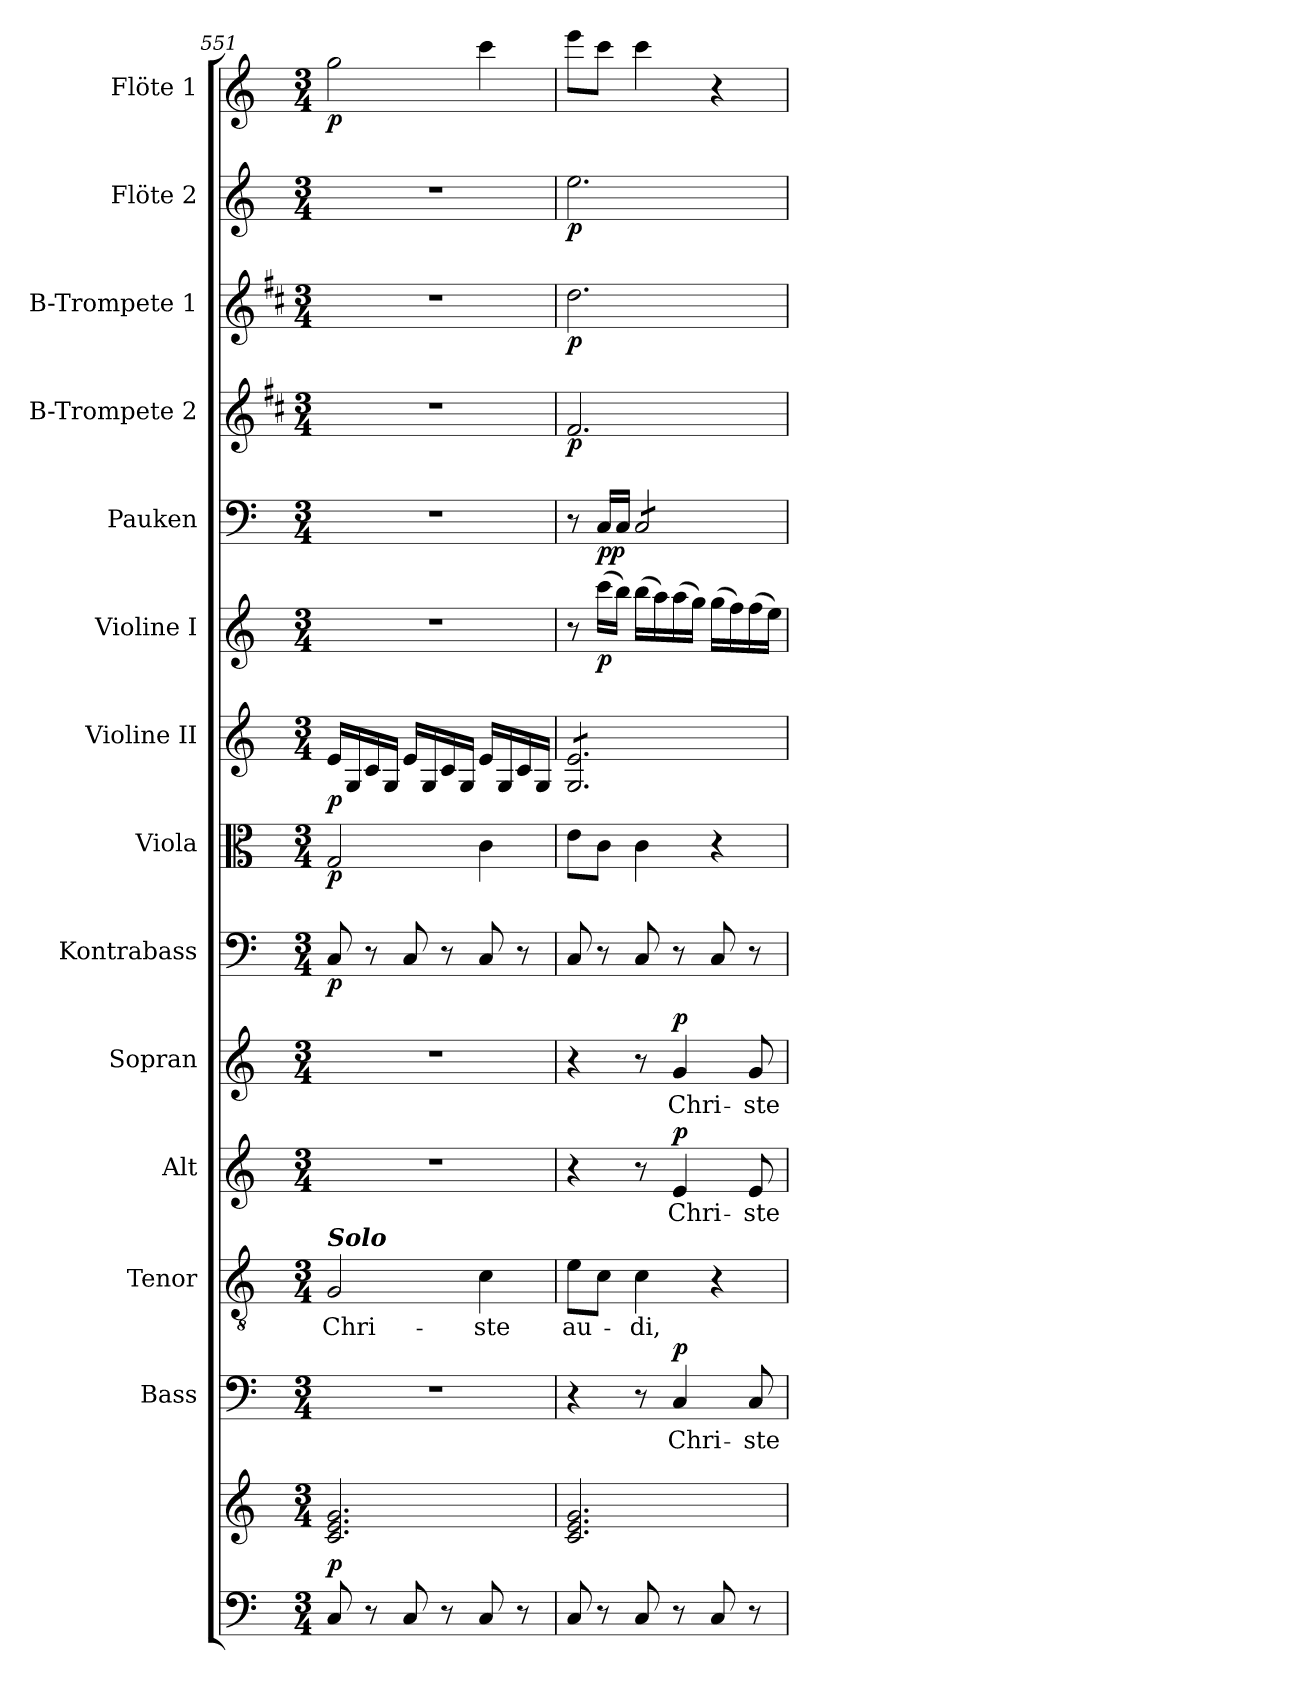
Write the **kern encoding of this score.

**kern	**kern	**dynam	**kern	**text	**dynam	**kern	**text	**kern	**text	**dynam	**kern	**text	**dynam	**kern	**dynam	**kern	**dynam	**kern	**dynam	**kern	**dynam	**kern	**dynam	**kern	**dynam	**kern	**dynam	**kern	**dynam	**kern	**dynam
*part14	*part14	*part14	*part13	*part13	*part13	*part12	*part12	*part11	*part11	*part11	*part10	*part10	*part10	*part9	*part9	*part8	*part8	*part7	*part7	*part6	*part6	*part5	*part5	*part4	*part4	*part3	*part3	*part2	*part2	*part1	*part1
*staff15	*staff14	*staff14/15	*staff13	*staff13	*staff13	*staff12	*staff12	*staff11	*staff11	*staff11	*staff10	*staff10	*staff10	*staff9	*staff9	*staff8	*staff8	*staff7	*staff7	*staff6	*staff6	*staff5	*staff5	*staff4	*staff4	*staff3	*staff3	*staff2	*staff2	*staff1	*staff1
*	*	*	*I"Bass	*	*	*I"Tenor	*	*I"Alt	*	*	*I"Sopran	*	*	*I"Kontrabass	*	*I"Viola	*	*I"Violine II	*	*I"Violine I	*	*I"Pauken	*	*I"B-Trompete 2	*	*I"B-Trompete 1	*	*I"Flöte 2	*	*I"Flöte 1	*
*	*	*	*I'B.	*	*	*I'T.	*	*I'A.	*	*	*I'S.	*	*	*I'Kb.	*	*I'Vla.	*	*I'Vl. II	*	*I'Vl. I	*	*I'Pk.	*	*I'B Trp. 2	*	*I'B Trp. 1	*	*I'Fl. 2	*	*I'Fl. 1	*
*clefF4	*clefG2	*	*clefF4	*	*	*clefGv2	*	*clefG2	*	*	*clefG2	*	*	*clefF4	*	*clefC3	*	*clefG2	*	*clefG2	*	*clefF4	*	*clefG2	*	*clefG2	*	*clefG2	*	*clefG2	*
*	*	*	*	*	*	*	*	*	*	*	*	*	*	*ITrd7c12	*	*	*	*	*	*	*	*	*	*ITrd1c2	*	*ITrd1c2	*	*	*	*	*
*k[]	*k[]	*	*k[]	*	*	*k[]	*	*k[]	*	*	*k[]	*	*	*k[]	*	*k[]	*	*k[]	*	*k[]	*	*k[]	*	*k[]	*	*k[]	*	*k[]	*	*k[]	*
*C:	*C:	*	*C:	*	*	*C:	*	*C:	*	*	*C:	*	*	*C:	*	*C:	*	*C:	*	*C:	*	*C:	*	*C:	*	*C:	*	*C:	*	*C:	*
*M3/4	*M3/4	*	*M3/4	*	*	*M3/4	*	*M3/4	*	*	*M3/4	*	*	*M3/4	*	*M3/4	*	*M3/4	*	*M3/4	*	*M3/4	*	*M3/4	*	*M3/4	*	*M3/4	*	*M3/4	*
=551	=551	=551	=551	=551	=551	=551	=551	=551	=551	=551	=551	=551	=551	=551	=551	=551	=551	=551	=551	=551	=551	=551	=551	=551	=551	=551	=551	=551	=551	=551	=551
!	!	!	!	!	!	!LO:TX:a:Bi:t=Solo	!	!	!	!	!	!	!	!	!	!	!	!	!	!	!	!	!	!	!	!	!	!	!	!	!
!	!	!LO:DY:a=2	!	!	!	!	!LO:LY:b	!	!	!	!	!	!	!	!LO:DY:b	!	!LO:DY:b	!	!LO:DY:b	!	!	!	!	!	!	!	!	!	!	!	!LO:DY:b
8C/	2.c/ 2.e/ 2.g/	p	2.r	.	.	2G/	Chri-	2.r	.	.	2.r	.	.	8CC/	p	2G/	p	16e/LL	p	2.r	.	2.r	.	2.r	.	2.r	.	2.r	.	2gg\	p
.	.	.	.	.	.	.	.	.	.	.	.	.	.	.	.	.	.	16G/	.	.	.	.	.	.	.	.	.	.	.	.	.
8r	.	.	.	.	.	.	.	.	.	.	.	.	.	8r	.	.	.	16c/	.	.	.	.	.	.	.	.	.	.	.	.	.
.	.	.	.	.	.	.	.	.	.	.	.	.	.	.	.	.	.	16G/JJ	.	.	.	.	.	.	.	.	.	.	.	.	.
8C/	.	.	.	.	.	.	.	.	.	.	.	.	.	8CC/	.	.	.	16e/LL	.	.	.	.	.	.	.	.	.	.	.	.	.
.	.	.	.	.	.	.	.	.	.	.	.	.	.	.	.	.	.	16G/	.	.	.	.	.	.	.	.	.	.	.	.	.
8r	.	.	.	.	.	.	.	.	.	.	.	.	.	8r	.	.	.	16c/	.	.	.	.	.	.	.	.	.	.	.	.	.
.	.	.	.	.	.	.	.	.	.	.	.	.	.	.	.	.	.	16G/JJ	.	.	.	.	.	.	.	.	.	.	.	.	.
!	!	!	!	!	!	!	!LO:LY:b	!	!	!	!	!	!	!	!	!	!	!	!	!	!	!	!	!	!	!	!	!	!	!	!
8C/	.	.	.	.	.	4c\	-ste	.	.	.	.	.	.	8CC/	.	4c\	.	16e/LL	.	.	.	.	.	.	.	.	.	.	.	4ccc\	.
.	.	.	.	.	.	.	.	.	.	.	.	.	.	.	.	.	.	16G/	.	.	.	.	.	.	.	.	.	.	.	.	.
8r	.	.	.	.	.	.	.	.	.	.	.	.	.	8r	.	.	.	16c/	.	.	.	.	.	.	.	.	.	.	.	.	.
.	.	.	.	.	.	.	.	.	.	.	.	.	.	.	.	.	.	16G/JJ	.	.	.	.	.	.	.	.	.	.	.	.	.
!!LO:PB:g=z
=552	=552	=552	=552	=552	=552	=552	=552	=552	=552	=552	=552	=552	=552	=552	=552	=552	=552	=552	=552	=552	=552	=552	=552	=552	=552	=552	=552	=552	=552	=552	=552
!	!	!	!	!	!	!	!LO:LY:b	!	!	!	!	!	!	!	!	!	!	!	!	!	!	!	!	!	!LO:DY:b	!	!LO:DY:b	!	!LO:DY:b	!	!
*	*	*	*	*	*	*	*	*	*	*	*	*	*	*	*	*	*	*tremolo	*	*	*	*	*	*	*	*	*	*	*	*	*
8C/	2.c/ 2.e/ 2.g/	.	4r	.	.	8e\L	au-	4r	.	.	4r	.	.	8CC/	.	8e\L	.	8G/ 8e/L	.	8r	.	8r	.	2.e/	p	2.cc\	p	2.ee\	p	8eee\L	.
!	!	!	!	!	!	!	!	!	!	!	!	!	!	!	!	!	!	!	!	!	!LO:DY:b	!	!LO:DY:b	!	!	!	!	!	!	!	!
8r	.	.	.	.	.	8c\J	.	.	.	.	.	.	.	8r	.	8c\J	.	8G/ 8e/	.	(>16ccc\LL	p	16C/LL	pp	.	.	.	.	.	.	8ccc\J	.
.	.	.	.	.	.	.	.	.	.	.	.	.	.	.	.	.	.	.	.	16bb\JJ)	.	16C/JJ	.	.	.	.	.	.	.	.	.
!	!	!	!	!	!	!	!LO:LY:b	!	!	!	!	!	!	!	!	!	!	!	!	!	!	!	!	!	!	!	!	!	!	!	!
*	*	*	*	*	*	*	*	*	*	*	*	*	*	*	*	*	*	*	*	*	*	*tremolo	*	*	*	*	*	*	*	*	*
8C/	.	.	8r	.	.	4c\	-di,	8r	.	.	8r	.	.	8CC/	.	4c\	.	8G/ 8e/	.	(>16bb\LL	.	8C/L	.	.	.	.	.	.	.	4ccc\	.
.	.	.	.	.	.	.	.	.	.	.	.	.	.	.	.	.	.	.	.	16aa\)	.	.	.	.	.	.	.	.	.	.	.
!	!	!	!	!LO:LY:b	!LO:DY:a	!	!	!	!LO:LY:b	!LO:DY:a	!	!LO:LY:b	!LO:DY:a	!	!	!	!	!	!	!	!	!	!	!	!	!	!	!	!	!	!
8r	.	.	4C/	Chri-	p	.	.	4e/	Chri-	p	4g/	Chri-	p	8r	.	.	.	8G/ 8e/	.	(>16aa\	.	8C/	.	.	.	.	.	.	.	.	.
.	.	.	.	.	.	.	.	.	.	.	.	.	.	.	.	.	.	.	.	16gg\JJ)	.	.	.	.	.	.	.	.	.	.	.
8C/	.	.	.	.	.	4r	.	.	.	.	.	.	.	8CC/	.	4r	.	8G/ 8e/	.	(>16gg\LL	.	8C/	.	.	.	.	.	.	.	4r	.
.	.	.	.	.	.	.	.	.	.	.	.	.	.	.	.	.	.	.	.	16ff\)	.	.	.	.	.	.	.	.	.	.	.
!	!	!	!	!LO:LY:b	!	!	!	!	!LO:LY:b	!	!	!LO:LY:b	!	!	!	!	!	!	!	!	!	!	!	!	!	!	!	!	!	!	!
8r	.	.	8C/	-ste	.	.	.	8e/	-ste	.	8g/	-ste	.	8r	.	.	.	8G/ 8e/J	.	(>16ff\	.	8C/J	.	.	.	.	.	.	.	.	.
*	*	*	*	*	*	*	*	*	*	*	*	*	*	*	*	*	*	*	*	*	*	*Xtremolo	*	*	*	*	*	*	*	*	*
*	*	*	*	*	*	*	*	*	*	*	*	*	*	*	*	*	*	*Xtremolo	*	*	*	*	*	*	*	*	*	*	*	*	*
.	.	.	.	.	.	.	.	.	.	.	.	.	.	.	.	.	.	.	.	16ee\JJ)	.	.	.	.	.	.	.	.	.	.	.
=	=	=	=	=	=	=	=	=	=	=	=	=	=	=	=	=	=	=	=	=	=	=	=	=	=	=	=	=	=	=	=
*-	*-	*-	*-	*-	*-	*-	*-	*-	*-	*-	*-	*-	*-	*-	*-	*-	*-	*-	*-	*-	*-	*-	*-	*-	*-	*-	*-	*-	*-	*-	*-
